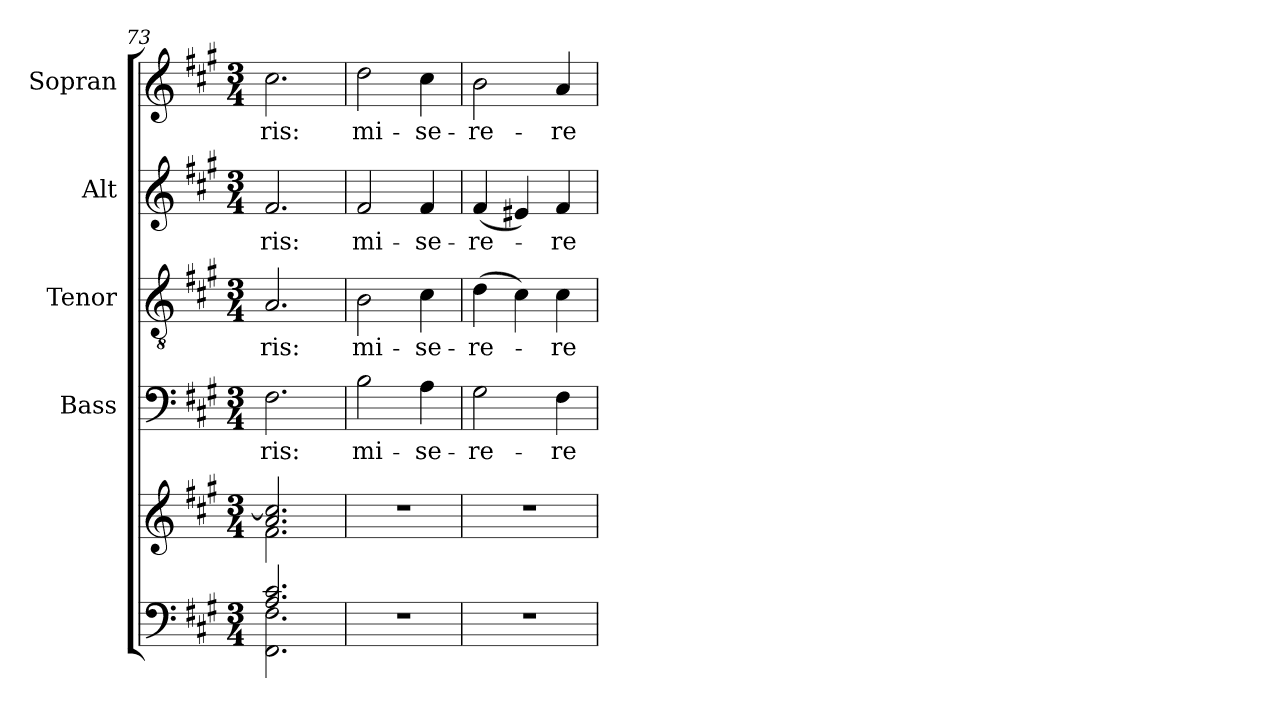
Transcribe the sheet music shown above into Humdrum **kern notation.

**kern	**kern	**kern	**text	**kern	**text	**kern	**text	**kern	**text
*part5	*part5	*part4	*part4	*part3	*part3	*part2	*part2	*part1	*part1
*staff6	*staff5	*staff4	*staff4	*staff3	*staff3	*staff2	*staff2	*staff1	*staff1
*	*	*I"Bass	*	*I"Tenor	*	*I"Alt	*	*I"Sopran	*
*	*	*I'B.	*	*I'T.	*	*I'A.	*	*I'S.	*
*clefF4	*clefG2	*clefF4	*	*clefGv2	*	*clefG2	*	*clefG2	*
*k[f#c#g#]	*k[f#c#g#]	*k[f#c#g#]	*	*k[f#c#g#]	*	*k[f#c#g#]	*	*k[f#c#g#]	*
*A:	*A:	*A:	*	*A:	*	*A:	*	*A:	*
*M3/4	*M3/4	*M3/4	*	*M3/4	*	*M3/4	*	*M3/4	*
=73	=73	=73	=73	=73	=73	=73	=73	=73	=73
*^	*^	*	*	*	*	*	*	*	*
!	!	!	!	!	!LO:LY:b	!	!LO:LY:b	!	!LO:LY:b	!	!LO:LY:b
2.A/ 2.c#/	2.FF#\ 2.F#\	2.a/ 2.cc#/]	2.f#\	2.F#\	-ris:	2.A/	-ris:	2.f#/	-ris:	2.cc#\	-ris:
=74	=74	=74	=74	=74	=74	=74	=74	=74	=74	=74	=74
!	!	!	!	!	!LO:LY:b	!	!LO:LY:b	!	!LO:LY:b	!	!LO:LY:b
*v	*v	*	*	*	*	*	*	*	*	*	*
*	*v	*v	*	*	*	*	*	*	*	*
2.r	2.r	2B\	mi-	2B\	mi-	2f#/	mi-	2dd\	mi-
!	!	!	!LO:LY:b	!	!LO:LY:b	!	!LO:LY:b	!	!LO:LY:b
.	.	4A\	-se-	4c#\	-se-	4f#/	-se-	4cc#\	-se-
=75	=75	=75	=75	=75	=75	=75	=75	=75	=75
!	!	!	!LO:LY:b	!	!LO:LY:b	!	!LO:LY:b	!	!LO:LY:b
2.r	2.r	2G#\	-re-	(>4d\	-re-	(<4f#/	-re-	2b\	-re-
.	.	.	.	4c#\)	.	4e#X/)	.	.	.
!	!	!	!LO:LY:b	!	!LO:LY:b	!	!LO:LY:b	!	!LO:LY:b
.	.	4F#\	-re	4c#\	-re	4f#/	-re	4a/	-re
=	=	=	=	=	=	=	=	=	=
*-	*-	*-	*-	*-	*-	*-	*-	*-	*-
